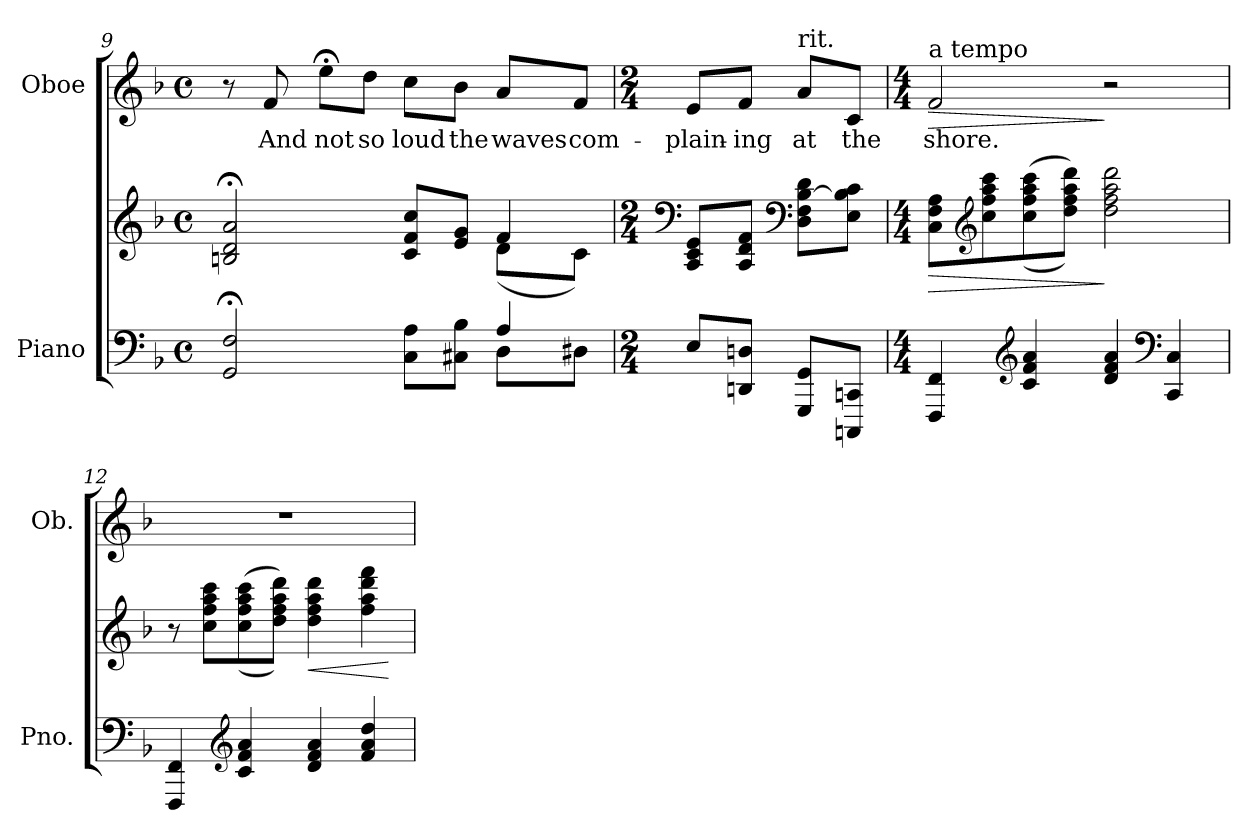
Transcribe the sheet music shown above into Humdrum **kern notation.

**kern	**kern	**dynam	**kern	**text	**dynam
*part2	*part2	*part2	*part1	*part1	*part1
*staff3	*staff2	*staff2/3	*staff1	*staff1	*staff1
*I"Piano	*	*	*I"Oboe	*	*
*I'Pno.	*	*	*I'Ob.	*	*
*clefF4	*clefG2	*	*clefG2	*	*
*k[b-]	*k[b-]	*	*k[b-]	*	*
*M4/4	*M4/4	*	*M4/4	*	*
*met(c)	*met(c)	*	*met(c)	*	*
=9	=9	=9	=9	=9	=9
*^	*^	*	*	*	*
2GG/;< 2F/;<	2.ryy	2Bn/;< 2d/;< 2a/;<	2.ryy	.	8r	.	.
!	!	!	!	!	!	!LO:LY:b	!
.	.	.	.	.	8f/	And	.
!	!	!	!	!	!	!LO:LY:b	!
.	.	.	.	.	8ee;<\L	not	.
!	!	!	!	!	!	!LO:LY:b	!
.	.	.	.	.	8dd\J	so	.
!	!	!	!	!	!	!LO:LY:b	!
8C\ 8A\L	.	8c/ 8f/ 8cc/L	.	.	8cc\L	loud	.
!	!	!	!	!	!	!LO:LY:b	!
8C#X\ 8B-\J	.	8e/ 8g/J	.	.	8b-\J	the	.
!	!	!	!	!	!	!LO:LY:b	!
4A/	8D\L	4f/	(8d\L	.	8a/L	waves	.
!	!	!	!	!	!	!LO:LY:b	!
.	8D#X\J	.	8c\J)	.	8f/J	com-	.
*v	*v	*	*	*	*	*	*
*	*v	*v	*	*	*	*
=10	=10	=10	=10	=10	=10
*M2/4	*M2/4	*	*M2/4	*	*
*^	*^	*	*	*	*
!	!	!	!	!	!	!LO:LY:b	!
*v	*v	*	*	*	*	*	*
*	*v	*v	*	*	*	*
8E/L	8A/ 8c/ 8e/L	.	8e/L	-plain-	.
!	!	!	!	!LO:LY:b	!
8DDn/ 8Dn/J	8A/ 8d/ 8f/J	.	8f/J	-ing	.
*	*clefF4	*	*	*	*
!	!	!	!LO:TX:a:t=rit.	!	!
!	!	!	!	!LO:LY:b	!
8GGG/ 8GG/L	8D\ 8F\ [8B-\ 8d\L	.	8a/L	at	.
!	!	!	!	!LO:LY:b	!
8CCCn/ 8CCn/J	8E\ 8B-\] 8c\J	.	8c/J	the	.
!!LO:PB:g=z
=11	=11	=11	=11	=11	=11
*M4/4	*M4/4	*	*M4/4	*	*
!	!	!	!LO:TX:a:t=a tempo	!	!
!	!	!LO:HP:b	!	!LO:LY:b	!LO:HP:b
4FFF/ 4FF/	8C\ 8F\ 8A\L	>	2f/	shore.	>
*	*clefG2	*	*	*	*
.	8cc\ 8ff\ 8aa\ 8ccc\	.	.	.	.
*clefG2	*	*	*	*	*
4c/ 4f/ 4a/	(<(8cc\ 8ff\ 8aa\ 8ccc\	.	.	.	.
.	8dd\ 8ff\ 8aa\ 8ddd\J))	.	.	.	.
4d/ 4f/ 4a/	2dd\ 2ff\ 2aa\ 2ddd\	]	2r	.	]
*clefF4	*	*	*	*	*
4CC/ 4C/	.	.	.	.	.
=12	=12	=12	=12	=12	=12
4FFF/ 4FF/	8r	.	1r	.	.
.	8cc\ 8ff\ 8aa\ 8ccc\L	.	.	.	.
*clefG2	*	*	*	*	*
4c/ 4f/ 4a/	(<(8cc\ 8ff\ 8aa\ 8ccc\	.	.	.	.
.	8dd\ 8ff\ 8aa\ 8ddd\J))	.	.	.	.
!	!	!LO:HP:b	!	!	!
4d/ 4f/ 4a/	4dd\ 4ff\ 4aa\ 4ddd\	<	.	.	.
4f/ 4a/ 4dd/	4ff\ 4aa\ 4ddd\ 4fff\	.	.	.	.
.	.	[	.	.	.
=	=	=	=	=	=
*-	*-	*-	*-	*-	*-
